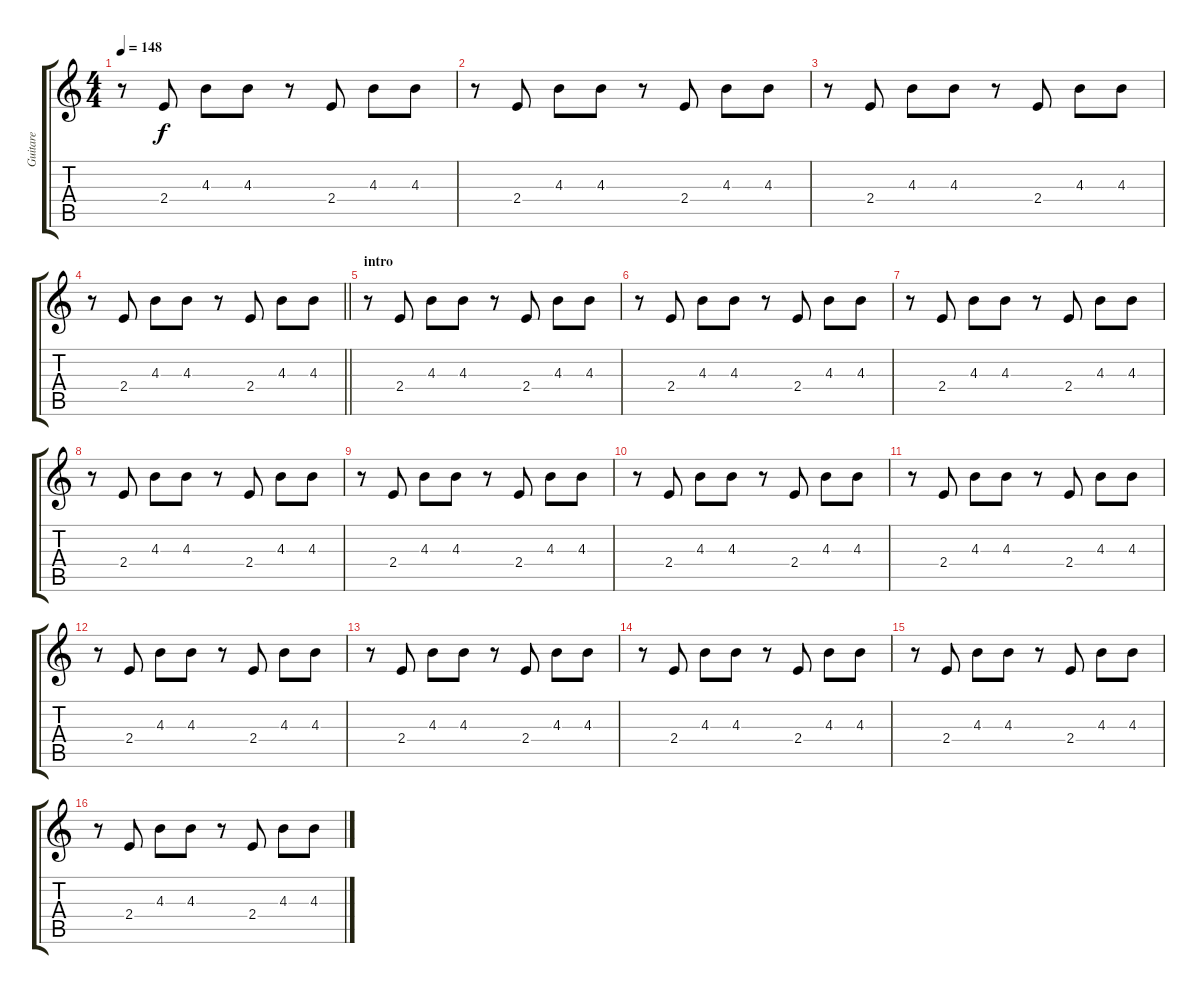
\track ("Guitare" "Guitare") {instrument overdrivenguitar}
\staff {score tabs}
\tuning (E4 B3 G3 D3 A2 E2) {hide}
\ts (4 4)
\tempo 148
\clef g2
\ks c
r.8{dy f instrument overdrivenguitar} 2.4.8 4.3.8 4.3.8 r.8 2.4.8 4.3.8 4.3.8 |
r.8 2.4.8 4.3.8 4.3.8 r.8 2.4.8 4.3.8 4.3.8 |
r.8 2.4.8 4.3.8 4.3.8 r.8 2.4.8 4.3.8 4.3.8 |
\barLineRight lightlight
r.8 2.4.8 4.3.8 4.3.8 r.8 2.4.8 4.3.8 4.3.8 |
\section ("" "intro")
r.8 2.4.8 4.3.8 4.3.8 r.8 2.4.8 4.3.8 4.3.8 |
r.8 2.4.8 4.3.8 4.3.8 r.8 2.4.8 4.3.8 4.3.8 |
r.8 2.4.8 4.3.8 4.3.8 r.8 2.4.8 4.3.8 4.3.8 |
r.8 2.4.8 4.3.8 4.3.8 r.8 2.4.8 4.3.8 4.3.8 |
r.8 2.4.8 4.3.8 4.3.8 r.8 2.4.8 4.3.8 4.3.8 |
r.8 2.4.8 4.3.8 4.3.8 r.8 2.4.8 4.3.8 4.3.8 |
r.8 2.4.8 4.3.8 4.3.8 r.8 2.4.8 4.3.8 4.3.8 |
r.8 2.4.8 4.3.8 4.3.8 r.8 2.4.8 4.3.8 4.3.8 |
r.8 2.4.8 4.3.8 4.3.8 r.8 2.4.8 4.3.8 4.3.8 |
r.8 2.4.8 4.3.8 4.3.8 r.8 2.4.8 4.3.8 4.3.8 |
r.8 2.4.8 4.3.8 4.3.8 r.8 2.4.8 4.3.8 4.3.8 |
r.8 2.4.8 4.3.8 4.3.8 r.8 2.4.8 4.3.8 4.3.8
